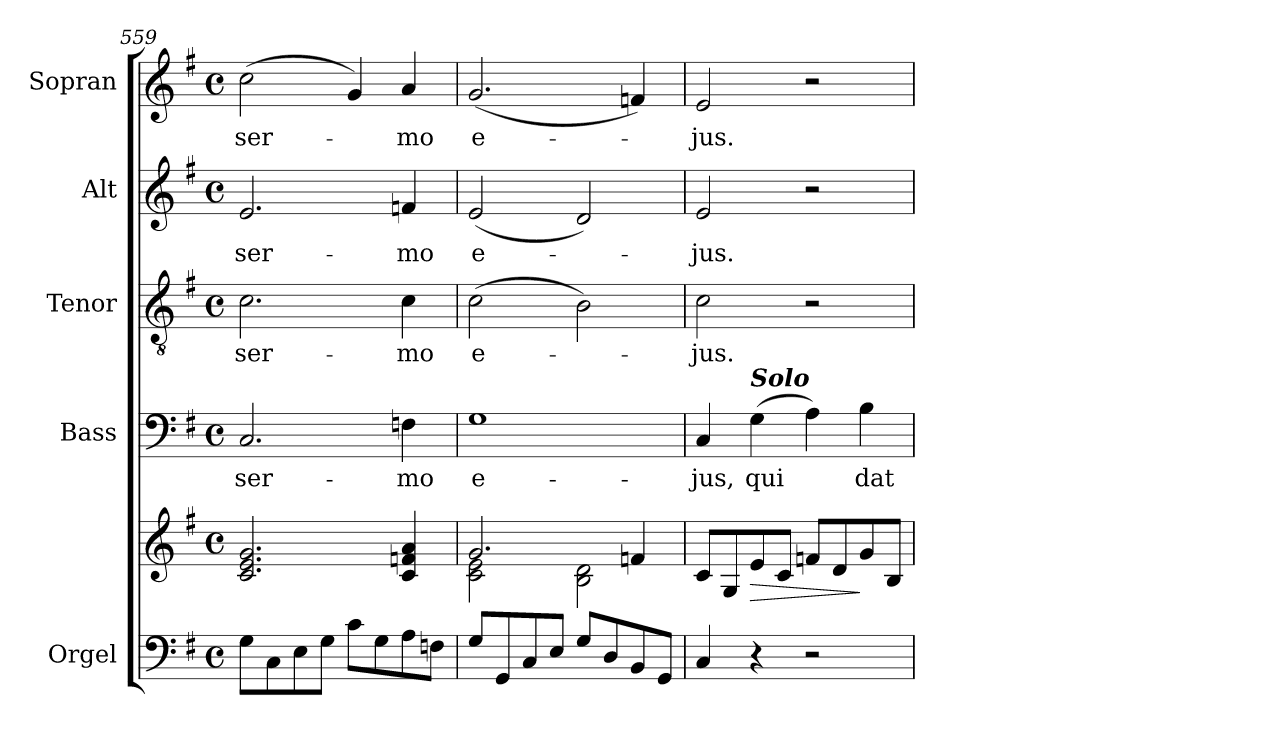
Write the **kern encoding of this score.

**kern	**kern	**dynam	**kern	**text	**kern	**text	**kern	**text	**kern	**text
*part5	*part5	*part5	*part4	*part4	*part3	*part3	*part2	*part2	*part1	*part1
*staff6	*staff5	*staff5/6	*staff4	*staff4	*staff3	*staff3	*staff2	*staff2	*staff1	*staff1
*I"Orgel	*	*	*I"Bass	*	*I"Tenor	*	*I"Alt	*	*I"Sopran	*
*I'Org.	*	*	*I'B.	*	*I'T.	*	*I'A.	*	*I'S.	*
!!LO:PB:g=z
*clefF4	*clefG2	*	*clefF4	*	*clefGv2	*	*clefG2	*	*clefG2	*
*k[f#]	*k[f#]	*	*k[f#]	*	*k[f#]	*	*k[f#]	*	*k[f#]	*
*G:	*G:	*	*G:	*	*G:	*	*G:	*	*G:	*
*M4/4	*M4/4	*	*M4/4	*	*M4/4	*	*M4/4	*	*M4/4	*
*met(c)	*met(c)	*	*met(c)	*	*met(c)	*	*met(c)	*	*met(c)	*
=559	=559	=559	=559	=559	=559	=559	=559	=559	=559	=559
!	!	!	!	!LO:LY:b	!	!LO:LY:b	!	!LO:LY:b	!	!LO:LY:b
8G\L	2.c/ 2.e/ 2.g/	.	2.C/	ser-	2.c\	ser-	2.e/	ser-	(>2cc\	ser-
8C\	.	.	.	.	.	.	.	.	.	.
8E\	.	.	.	.	.	.	.	.	.	.
8G\J	.	.	.	.	.	.	.	.	.	.
8c\L	.	.	.	.	.	.	.	.	4g/)	.
8G\	.	.	.	.	.	.	.	.	.	.
!	!	!	!	!LO:LY:b	!	!LO:LY:b	!	!LO:LY:b	!	!LO:LY:b
8A\	4c/ 4fn/ 4a/	.	4Fn\	-mo	4c\	-mo	4fn/	-mo	4a/	-mo
8Fn\J	.	.	.	.	.	.	.	.	.	.
=560	=560	=560	=560	=560	=560	=560	=560	=560	=560	=560
*	*^	*	*	*	*	*	*	*	*	*
!	!	!	!	!	!LO:LY:b	!	!LO:LY:b	!	!LO:LY:b	!	!LO:LY:b
8G/L	2.g/	2c\ 2e\	.	1G	e-	(>2c\	e-	(<2e/	e-	(<2.g/	e-
8GG/	.	.	.	.	.	.	.	.	.	.	.
8C/	.	.	.	.	.	.	.	.	.	.	.
8E/J	.	.	.	.	.	.	.	.	.	.	.
8G/L	.	2B\ 2d\	.	.	.	2B\)	.	2d/)	.	.	.
8D/	.	.	.	.	.	.	.	.	.	.	.
8BB/	4fn/	.	.	.	.	.	.	.	.	4fn/)	.
8GG/J	.	.	.	.	.	.	.	.	.	.	.
*	*v	*v	*	*	*	*	*	*	*	*	*
=561	=561	=561	=561	=561	=561	=561	=561	=561	=561	=561
!	!	!	!	!LO:LY:b	!	!LO:LY:b	!	!LO:LY:b	!	!LO:LY:b
4C/	8c/L	.	4C/	-jus,	2c\	-jus.	2e/	-jus.	2e/	-jus.
.	8G/	.	.	.	.	.	.	.	.	.
!	!	!	!LO:TX:a:Bi:t=Solo	!	!	!	!	!	!	!
!	!	!LO:HP:b	!	!LO:LY:b	!	!	!	!	!	!
4r	8e/	>	(>4G\	qui	.	.	.	.	.	.
.	8c/J	.	.	.	.	.	.	.	.	.
2r	8fn/L	.	4A\)	.	2r	.	2r	.	2r	.
.	8d/	.	.	.	.	.	.	.	.	.
!	!	!	!	!LO:LY:b	!	!	!	!	!	!
.	8g/	]	4B\	dat	.	.	.	.	.	.
.	8B/J	.	.	.	.	.	.	.	.	.
=	=	=	=	=	=	=	=	=	=	=
*-	*-	*-	*-	*-	*-	*-	*-	*-	*-	*-
